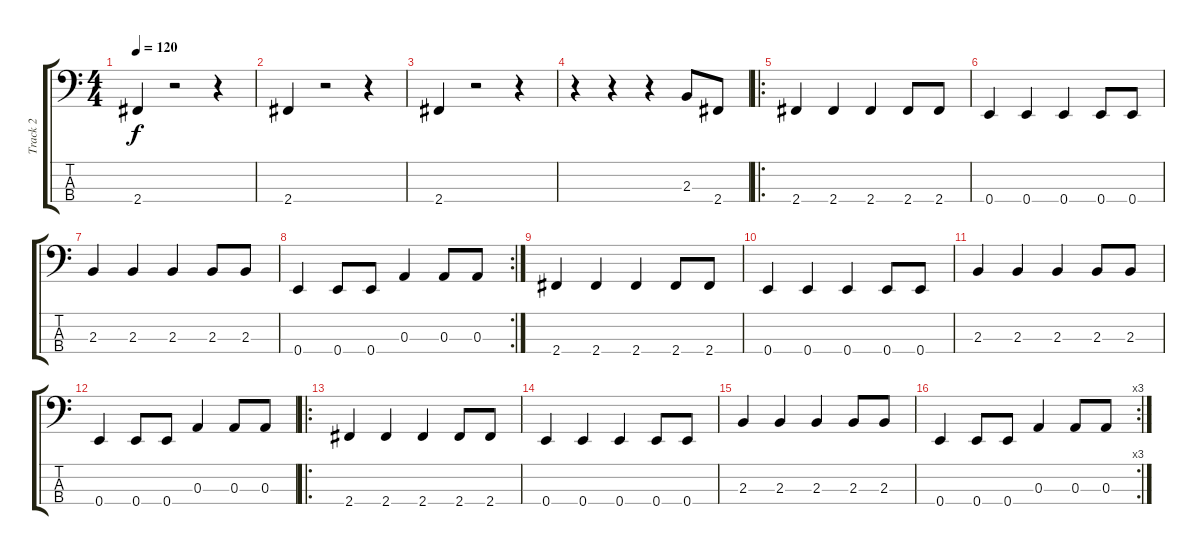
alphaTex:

\track ("Track 2" "Track 2") {instrument electricbassfinger}
\staff {score tabs}
\tuning (G2 D2 A1 E1) {hide}
\ts (4 4)
\tempo 120
\clef f4
\ks c
2.4.4{dy f instrument electricbassfinger} r.2 r.4 |
2.4.4 r.2 r.4 |
2.4.4 r.2 r.4 |
r.4 r.4 r.4 2.3.8 2.4.8 |
\ro
2.4.4 2.4.4 2.4.4 2.4.8 2.4.8 |
0.4.4 0.4.4 0.4.4 0.4.8 0.4.8 |
2.3.4 2.3.4 2.3.4 2.3.8 2.3.8 |
\rc 2
0.4.4 0.4.8 0.4.8 0.3.4 0.3.8 0.3.8 |
2.4.4 2.4.4 2.4.4 2.4.8 2.4.8 |
0.4.4 0.4.4 0.4.4 0.4.8 0.4.8 |
2.3.4 2.3.4 2.3.4 2.3.8 2.3.8 |
0.4.4 0.4.8 0.4.8 0.3.4 0.3.8 0.3.8 |
\ro
2.4.4 2.4.4 2.4.4 2.4.8 2.4.8 |
0.4.4 0.4.4 0.4.4 0.4.8 0.4.8 |
2.3.4 2.3.4 2.3.4 2.3.8 2.3.8 |
\rc 3
0.4.4 0.4.8 0.4.8 0.3.4 0.3.8 0.3.8
